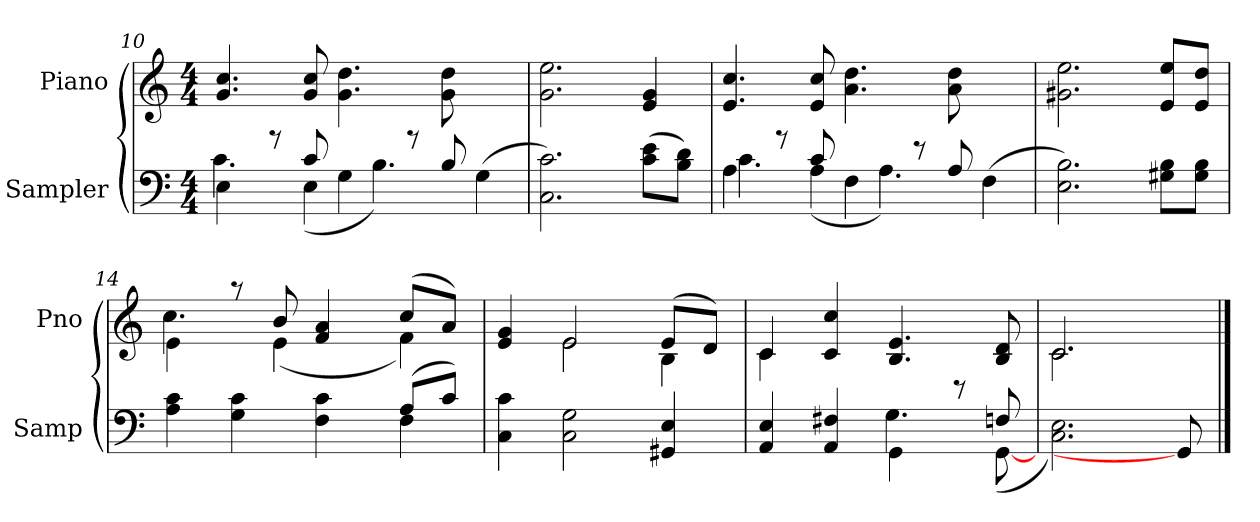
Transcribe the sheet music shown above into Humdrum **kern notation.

**kern	**kern
*part2	*part1
*staff2	*staff1
*I"Sampler	*I"Piano
*I'Samp	*I'Pno
*clefF4	*clefG2
*M4/4	*M4/4
=10	=10
*^	*
4E\	4.c	4.g 4.cc
8r	.	.
8c/	(4E	8g 8cc
4G\	.	4.g 4.dd
.	4.B)	.
8r	.	.
8B/	.	8g 8dd
4ryy	(4G	4ryy
*v	*v	*
=11	=11
2.C 2.c)	2.g 2.ee
(8c\ 8e\L	4e 4g
8B\ 8d\J)	.
=12	=12
*^	*
4A\	4.c	4.e 4.cc
8r	.	.
8c/	(4A	8e 8cc
4F\	.	4.a 4.dd
.	4.A)	.
8r	.	.
8A/	.	8a 8dd
4ryy	(4F	4ryy
*v	*v	*
=13	=13
2.E 2.B)	2.g#X 2.ee
8G#X\ 8B\L	8e/ 8ee/L
8G#\ 8B\J	8e/ 8dd/J
=14	=14
*^	*^
4A 4c	2.ryy	4e\	4.cc
4G 4c	.	8r	.
.	.	8b/	(4e
4F 4c	.	4f 4a	.
.	.	.	8ryy
(8A/L	4F	(8cc/L	4f)
8c/J)	.	8a/J)	.
*v	*v	*	*
=15	=15	=15
4C 4c	4e 4g	4ryy
2C 2G	2e/	2e
4GG#X 4E	(8e/L	4B
.	8d/J)	.
=16	=16	=16
*^	*	*
4AA 4E	2ryy	4c/	4c
4AA 4F#X	.	4c 4cc	2.ryy
4GG\	4.G	4.B 4.e	.
8r	.	.	.
8Fn/	([8GG	8B 8d	.
*v	*v	*	*
=17	=17	=17
2.C 2.E)	2.c/	2.c
8GG]	8ryy	8ryy
*	*v	*v
==	==
*-	*-
